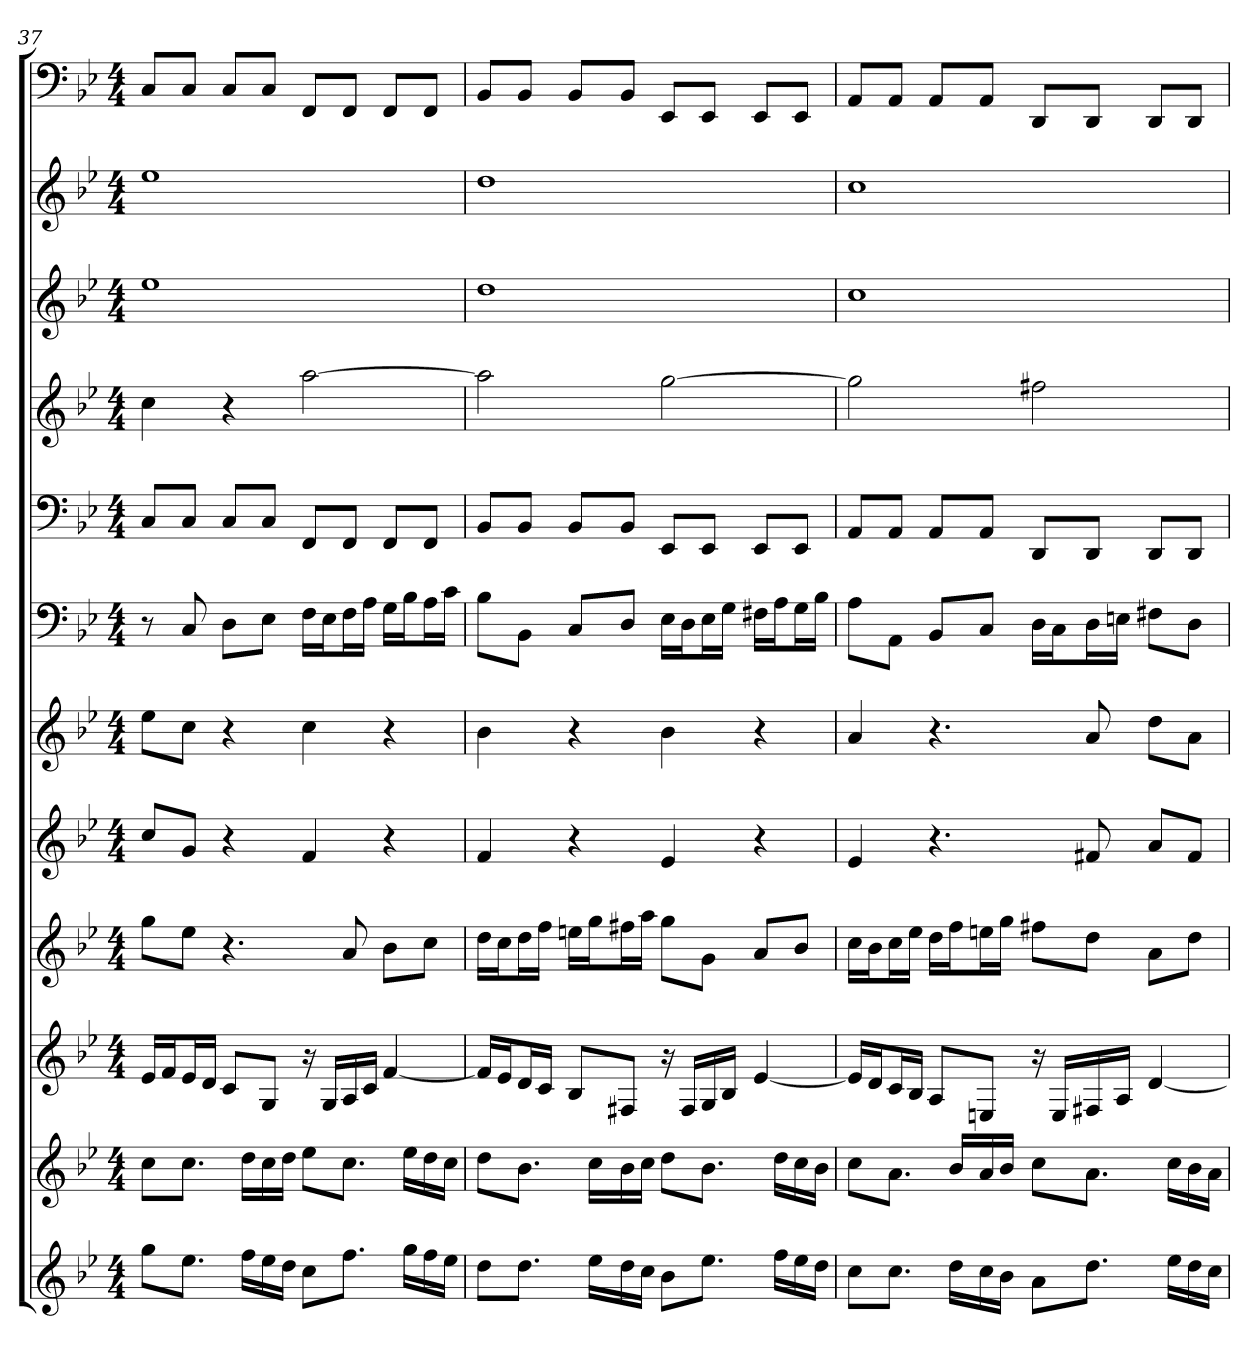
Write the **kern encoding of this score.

**kern	**kern	**kern	**kern	**kern	**kern	**kern	**kern	**kern	**kern	**kern	**kern
*part12	*part11	*part10	*part9	*part8	*part7	*part6	*part5	*part4	*part3	*part2	*part1
*staff12	*staff11	*staff10	*staff9	*staff8	*staff7	*staff6	*staff5	*staff4	*staff3	*staff2	*staff1
*k[b-e-]	*k[b-e-]	*k[b-e-]	*k[b-e-]	*k[b-e-]	*k[b-e-]	*k[b-e-]	*k[b-e-]	*k[b-e-]	*k[b-e-]	*k[b-e-]	*k[b-e-]
*g:	*g:	*g:	*g:	*g:	*g:	*g:	*g:	*g:	*g:	*g:	*g:
*M4/4	*M4/4	*M4/4	*M4/4	*M4/4	*M4/4	*M4/4	*M4/4	*M4/4	*M4/4	*M4/4	*M4/4
=37	=37	=37	=37	=37	=37	=37	=37	=37	=37	=37	=37
8ggL	8ccL	16e-LL	8ggL	8ccL	8ee-L	8r	8CL	4cc	1ee-	1ee-	8CL
.	.	16fJ	.	.	.	.	.	.	.	.	.
8.ee-J	8.ccJ	16e-L	8ee-J	8gJ	8ccJ	8C	8CJ	.	.	.	8CJ
.	.	16dJJ	.	.	.	.	.	.	.	.	.
.	.	8cL	4.r	4r	4r	8DL	8CL	4r	.	.	8CL
16ffLL	16ddLL	.	.	.	.	.	.	.	.	.	.
16ee-	16cc	8GJ	.	.	.	8E-J	8CJ	.	.	.	8CJ
16ddJJ	16ddJJ	.	.	.	.	.	.	.	.	.	.
8ccL	8ee-L	16r	.	4f	4cc	16FLL	8FFL	[2aa	.	.	8FFL
.	.	16GLL	.	.	.	16E-J	.	.	.	.	.
8.ffJ	8.ccJ	16A	8a	.	.	16FL	8FFJ	.	.	.	8FFJ
.	.	16cJJ	.	.	.	16AJJ	.	.	.	.	.
.	.	[4f	8b-L	4r	4r	16GLL	8FFL	.	.	.	8FFL
16ggLL	16ee-LL	.	.	.	.	16B-J	.	.	.	.	.
16ff	16dd	.	8ccJ	.	.	16AL	8FFJ	.	.	.	8FFJ
16ee-JJ	16ccJJ	.	.	.	.	16cJJ	.	.	.	.	.
=38	=38	=38	=38	=38	=38	=38	=38	=38	=38	=38	=38
8ddL	8ddL	16fLL]	16ddLL	4f	4b-	8B-L	8BB-L	2aa]	1dd	1dd	8BB-L
.	.	16e-J	16ccJ	.	.	.	.	.	.	.	.
8.ddJ	8.b-J	16dL	16ddL	.	.	8BB-J	8BB-J	.	.	.	8BB-J
.	.	16cJJ	16ffJJ	.	.	.	.	.	.	.	.
.	.	8B-L	16eenLL	4r	4r	8CL	8BB-L	.	.	.	8BB-L
16ee-LL	16ccLL	.	16ggJ	.	.	.	.	.	.	.	.
16dd	16b-	8F#XJ	16ff#XL	.	.	8DJ	8BB-J	.	.	.	8BB-J
16ccJJ	16ccJJ	.	16aaJJ	.	.	.	.	.	.	.	.
8b-L	8ddL	16r	8ggL	4e-	4b-	16E-LL	8EE-L	[2gg	.	.	8EE-L
.	.	16F#LL	.	.	.	16DJ	.	.	.	.	.
8.ee-J	8.b-J	16G	8gJ	.	.	16E-L	8EE-J	.	.	.	8EE-J
.	.	16B-JJ	.	.	.	16GJJ	.	.	.	.	.
.	.	[4e-	8aL	4r	4r	16F#XLL	8EE-L	.	.	.	8EE-L
16ffLL	16ddLL	.	.	.	.	16AJ	.	.	.	.	.
16ee-	16cc	.	8b-J	.	.	16GL	8EE-J	.	.	.	8EE-J
16ddJJ	16b-JJ	.	.	.	.	16B-JJ	.	.	.	.	.
=39	=39	=39	=39	=39	=39	=39	=39	=39	=39	=39	=39
8ccL	8ccL	16e-LL]	16ccLL	4e-	4a	8AL	8AAL	2gg]	1cc	1cc	8AAL
.	.	16dJ	16b-J	.	.	.	.	.	.	.	.
8.ccJ	8.aJ	16cL	16ccL	.	.	8AAJ	8AAJ	.	.	.	8AAJ
.	.	16B-JJ	16ee-JJ	.	.	.	.	.	.	.	.
.	.	8AL	16ddLL	4.r	4.r	8BB-L	8AAL	.	.	.	8AAL
16ddLL	16b-LL	.	16ffJ	.	.	.	.	.	.	.	.
16cc	16a	8EnJ	16eenL	.	.	8CJ	8AAJ	.	.	.	8AAJ
16b-JJ	16b-JJ	.	16ggJJ	.	.	.	.	.	.	.	.
8aL	8ccL	16r	8ff#XL	.	.	16DLL	8DDL	2ff#X	.	.	8DDL
.	.	16ELL	.	.	.	16CJ	.	.	.	.	.
8.ddJ	8.aJ	16F#X	8ddJ	8f#X	8a	16DL	8DDJ	.	.	.	8DDJ
.	.	16AJJ	.	.	.	16EnJJ	.	.	.	.	.
.	.	[4d	8aL	8aL	8ddL	8F#XL	8DDL	.	.	.	8DDL
16ee-LL	16ccLL	.	.	.	.	.	.	.	.	.	.
16dd	16b-	.	8ddJ	8f#J	8aJ	8DJ	8DDJ	.	.	.	8DDJ
16ccJJ	16aJJ	.	.	.	.	.	.	.	.	.	.
=	=	=	=	=	=	=	=	=	=	=	=
*-	*-	*-	*-	*-	*-	*-	*-	*-	*-	*-	*-
